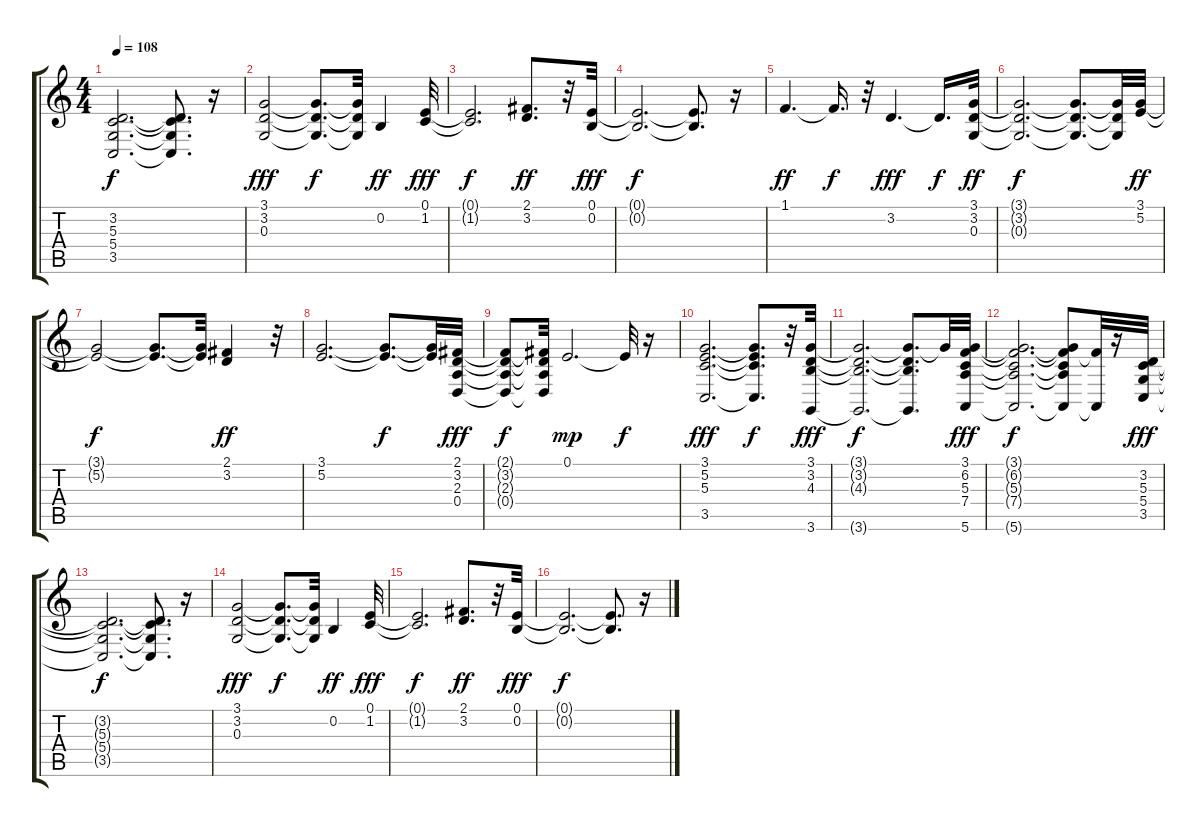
\track "" {instrument pad2warm}
\staff {score tabs}
\tuning (E4 B3 G3 D3 A2 E2) {hide}
\ts (4 4)
\tempo 108
\clef g2
\ks c
(3.2{t} 5.3{t} 5.4{t} 3.5{t}).2{d dy f} (3.2{t} 5.3{t} 5.4{t} 3.5{t}).8{d} r.16 |
(3.1 3.2 0.3).2{dy fff} (3.1{t} 3.2{t} 0.3{t}).8{d dy f} (3.1{t} 3.2{t} 0.3{t}).32 0.2.4{dy ff} (0.1 1.2).32{dy fff} |
(0.1{t} 1.2{t}).2{d dy f} (2.1 3.2).8{d dy ff} r.32 (0.1 0.2).32{dy fff} |
(0.1{t} 0.2{t}).2{d dy f} (0.1{t} 0.2{t}).8{d} r.16 |
1.1.4{d dy ff} 1.1{t}.16{d dy f} r.32 3.2.4{d dy fff} 3.2{t}.16{d dy f} (3.1 3.2 0.3).32{dy ff} |
(3.1{t} 3.2{t} 0.3{t}).2{d dy f} (3.1{t} 3.2{t} 0.3{t}).8{d} (3.1{t} 3.2{t} 0.3{t}).32 (3.1 5.2).32{dy ff} |
(3.1{t} 5.2{t}).2{dy f} (3.1{t} 5.2{t}).8{d} (3.1{t} 5.2{t}).32 (2.1 3.2).4{dy ff} r.32 |
(3.1 5.2).2{d} (3.1{t} 5.2{t}).8{d dy f} (3.1{t} 5.2{t}).32 (2.1 3.2 2.3 0.4).32{dy fff} |
(2.1{t} 3.2{t} 2.3{t} 0.4{t}).8{dy f} (2.1{t} 3.2{t} 2.3{t} 0.4{t}).32 0.1.2{d dy mp} 0.1{t}.32{dy f} r.16 |
(3.1 5.2 5.3 3.5).2{d dy fff} (3.1{t} 5.2{t} 5.3{t} 3.5{t}).8{d dy f} r.32 (3.1 3.2 4.3 3.6).32{dy fff} |
(3.1{t} 3.2{t} 4.3{t} 3.6{t}).2{d dy f} (3.1{t} 3.2{t} 4.3{t} 3.6{t}).8{d} 3.1{t}.32 (3.1 6.2 5.3 7.4 5.6).32{dy fff} |
(3.1{t} 6.2{t} 5.3{t} 7.4{t} 5.6{t}).2{d dy f} (3.1{t} 6.2{t} 5.3{t} 7.4{t} 5.6{t}).8 (6.2{t} 5.6{t}).32 r.16 (3.2 5.3 5.4 3.5).32{dy fff} |
(3.2{t} 5.3{t} 5.4{t} 3.5{t}).2{d dy f} (3.2{t} 5.3{t} 5.4{t} 3.5{t}).8{d} r.16 |
(3.1 3.2 0.3).2{dy fff} (3.1{t} 3.2{t} 0.3{t}).8{d dy f} (3.1{t} 3.2{t} 0.3{t}).32 0.2.4{dy ff} (0.1 1.2).32{dy fff} |
(0.1{t} 1.2{t}).2{d dy f} (2.1 3.2).8{d dy ff} r.32 (0.1 0.2).32{dy fff} |
(0.1{t} 0.2{t}).2{d dy f} (0.1{t} 0.2{t}).8{d} r.16
